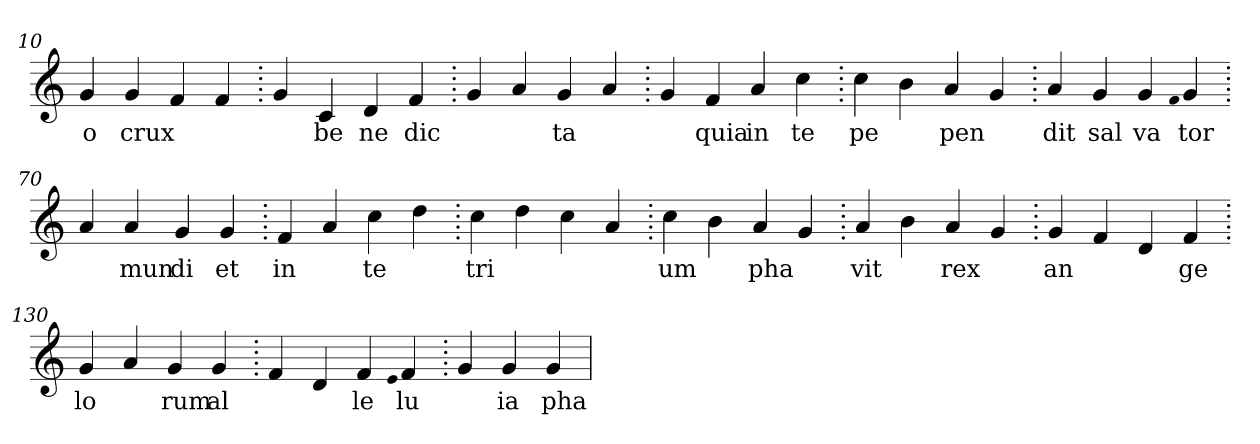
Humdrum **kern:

**kern	**text
*part1	*part1
*staff1	*staff1
*clefG2	*
=10.	=10.
4g	o
4g	crux
4f	.
4f	.
=20.	=20.
4g	.
4c	be
4d	ne
4f	dic
=30.	=30.
4g	.
4a	.
4g	ta
4a	.
=40.	=40.
4g	.
4f	quia
4a	in
4cc	te
=50.	=50.
4cc	pe
4b	.
4a	pen
4g	.
=60.	=60.
4a	dit
4g	sal
4g	va
qqf	.
4g	tor
=70.	=70.
4a	.
4a	mun
4g	di
4g	et
=80.	=80.
4f	in
4a	.
4cc	te
4dd	.
=90.	=90.
4cc	tri
4dd	.
4cc	.
4a	.
=100.	=100.
4cc	um
4b	.
4a	pha
4g	.
=110.	=110.
4a	vit
4b	.
4a	rex
4g	.
=120.	=120.
4g	an
4f	.
4d	.
4f	ge
=130.	=130.
4g	lo
4a	.
4g	rum
4g	al
=140.	=140.
4f	.
4d	.
4f	le
qqe	.
4f	lu
=150.	=150.
4g	.
4g	ia
4g	pha
=	=
*-	*-
